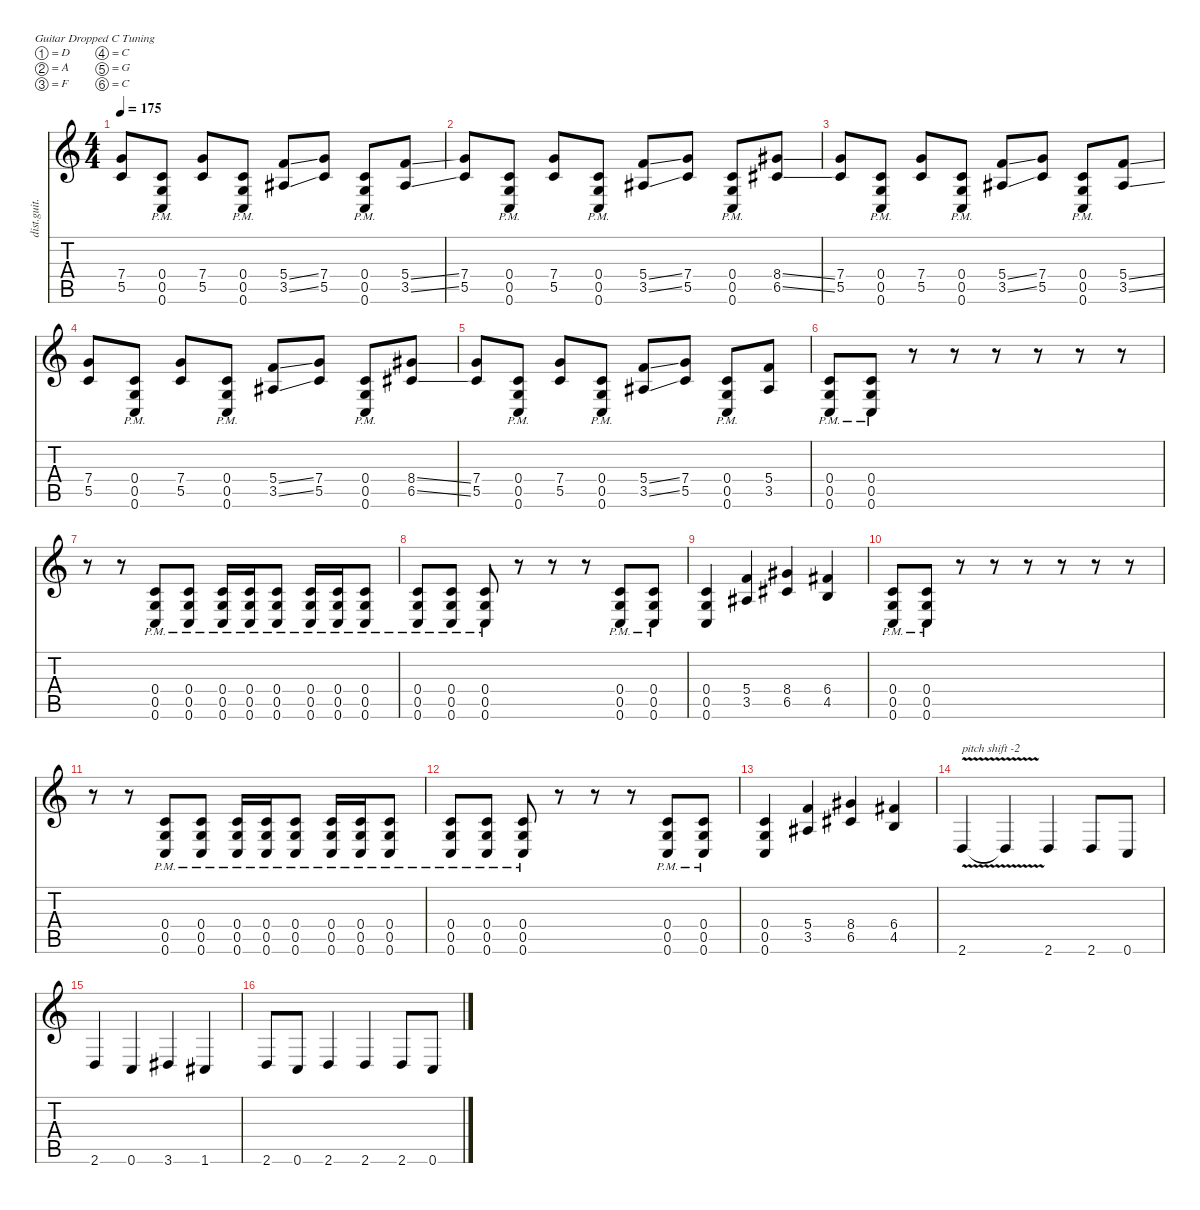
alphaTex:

\defaultSystemsLayout 4
\hideDynamics
\bracketExtendMode nobrackets
\otherSystemsTrackNameOrientation horizontal
\track ("Distortion Guitar" "dist.guit.") {instrument distortionguitar}
\staff {score tabs}
\tuning (D4 A3 F3 C3 G2 C2)
\ts (4 4)
\tempo 175
\clef g2
\ks c
(5.5 7.4).8{dy mf beam Up} (0.6{pm} 0.5{pm} 0.4{pm}).8{beam Up} (5.5 7.4).8{beam Up} (0.6{pm} 0.5{pm} 0.4{pm}).8{beam Up} (3.5{ss acc #} 5.4{ss}).8{beam Up} (5.5 7.4).8{beam Up} (0.6{pm} 0.5{pm} 0.4{pm}).8{beam Up} (3.5{ss acc #} 5.4{ss}).8{beam Up} |
(5.5 7.4).8{beam Up} (0.6{pm} 0.5{pm} 0.4{pm}).8{beam Up} (5.5 7.4).8{beam Up} (0.6{pm} 0.5{pm} 0.4{pm}).8{beam Up} (3.5{ss acc #} 5.4{ss}).8{beam Up} (5.5 7.4).8{beam Up} (0.6{pm} 0.5{pm} 0.4{pm}).8{beam Up} (6.5{ss acc #} 8.4{ss acc #}).8{beam Up} |
(5.5 7.4).8{beam Up} (0.6{pm} 0.5{pm} 0.4{pm}).8{beam Up} (5.5 7.4).8{beam Up} (0.6{pm} 0.5{pm} 0.4{pm}).8{beam Up} (3.5{ss acc #} 5.4{ss}).8{beam Up} (5.5 7.4).8{beam Up} (0.6{pm} 0.5{pm} 0.4{pm}).8{beam Up} (3.5{ss acc #} 5.4{ss}).8{beam Up} |
(5.5 7.4).8{beam Up} (0.6{pm} 0.5{pm} 0.4{pm}).8{beam Up} (5.5 7.4).8{beam Up} (0.6{pm} 0.5{pm} 0.4{pm}).8{beam Up} (3.5{ss acc #} 5.4{ss}).8{beam Up} (5.5 7.4).8{beam Up} (0.6{pm} 0.5{pm} 0.4{pm}).8{beam Up} (6.5{ss acc #} 8.4{ss acc #}).8{beam Up} |
(5.5 7.4).8{beam Up} (0.6{pm} 0.5{pm} 0.4{pm}).8{beam Up} (5.5 7.4).8{beam Up} (0.6{pm} 0.5{pm} 0.4{pm}).8{beam Up} (3.5{ss acc #} 5.4{ss}).8{beam Up} (5.5 7.4).8{beam Up} (0.6{pm} 0.5{pm} 0.4{pm}).8{beam Up} (3.5{acc #} 5.4).8{beam Up} |
(0.6{pm} 0.5{pm} 0.4{pm}).8{beam Up} (0.4{pm} 0.5{pm} 0.6{pm}).8{beam Up} r.8{beam Up} r.8{beam Up} r.8{beam Up} r.8{beam Up} r.8{beam Up} r.8{beam Up} |
r.8{beam Down} r.8{beam Down} (0.6{pm} 0.5{pm} 0.4{pm}).8{beam Up} (0.6{pm} 0.4{pm} 0.5{pm}).8{beam Up} (0.6{pm} 0.4{pm} 0.5{pm}).16{beam Up} (0.6{pm} 0.5{pm} 0.4{pm}).16{beam Up} (0.6{pm} 0.4{pm} 0.5{pm}).8{beam Up} (0.6{pm} 0.5{pm} 0.4{pm}).16{beam Up} (0.6{pm} 0.5{pm} 0.4{pm}).16{beam Up} (0.6{pm} 0.4{pm} 0.5{pm}).8{beam Up} |
(0.6{pm} 0.5{pm} 0.4{pm}).8{beam Up} (0.6{pm} 0.4{pm} 0.5{pm}).8{beam Up} (0.6{pm} 0.5{pm} 0.4{pm}).8{beam Up} r.8{beam Up} r.8{beam Up} r.8{beam Up} (0.6{pm} 0.5{pm} 0.4{pm}).8{beam Up} (0.6{pm} 0.4{pm} 0.5{pm}).8{beam Up} |
(0.6 0.5 0.4).4{beam Up} (3.5{acc #} 5.4).4{beam Up} (6.5{acc #} 8.4{acc #}).4{beam Up} (4.5 6.4{acc #}).4{beam Up} |
(0.6{pm} 0.5{pm} 0.4{pm}).8{beam Up} (0.4{pm} 0.5{pm} 0.6{pm}).8{beam Up} r.8{beam Up} r.8{beam Up} r.8{beam Up} r.8{beam Up} r.8{beam Up} r.8{beam Up} |
r.8{beam Down} r.8{beam Down} (0.6{pm} 0.5{pm} 0.4{pm}).8{beam Up} (0.6{pm} 0.4{pm} 0.5{pm}).8{beam Up} (0.6{pm} 0.4{pm} 0.5{pm}).16{beam Up} (0.6{pm} 0.5{pm} 0.4{pm}).16{beam Up} (0.6{pm} 0.4{pm} 0.5{pm}).8{beam Up} (0.6{pm} 0.5{pm} 0.4{pm}).16{beam Up} (0.6{pm} 0.5{pm} 0.4{pm}).16{beam Up} (0.6{pm} 0.4{pm} 0.5{pm}).8{beam Up} |
(0.6{pm} 0.5{pm} 0.4{pm}).8{beam Up} (0.6{pm} 0.4{pm} 0.5{pm}).8{beam Up} (0.6{pm} 0.5{pm} 0.4{pm}).8{beam Up} r.8{beam Up} r.8{beam Up} r.8{beam Up} (0.6{pm} 0.5{pm} 0.4{pm}).8{beam Up} (0.6{pm} 0.4{pm} 0.5{pm}).8{beam Up} |
(0.6 0.5 0.4).4{beam Up} (3.5{acc #} 5.4).4{beam Up} (6.5{acc #} 8.4{acc #}).4{beam Up} (4.5 6.4{acc #}).4{beam Up} |
2.6{v}.4{txt "pitch shift -2" beam Up} 2.6{t}.4{beam Up} 2.6.4{beam Up} 2.6.8{beam Up} 0.6.8{beam Up} |
2.6.4{beam Up} 0.6.4{beam Up} 3.6{acc #}.4{beam Up} 1.6{acc #}.4{beam Up} |
2.6.8{beam Up} 0.6.8{beam Up} 2.6.4{beam Up} 2.6.4{beam Up} 2.6.8{beam Up} 0.6.8{beam Up}
